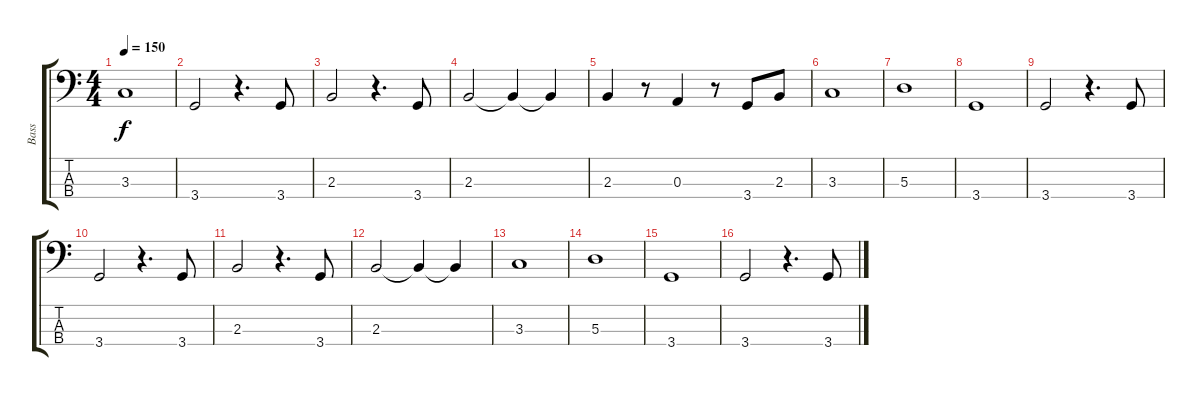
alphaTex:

\track ("Bass" "Bass") {instrument electricbassfinger}
\staff {score tabs}
\tuning (G2 D2 A1 E1) {hide}
\ts (4 4)
\tempo 150
\clef f4
\ks c
3.3.1{dy f} |
3.4.2 r.4{d} 3.4.8 |
2.3.2 r.4{d} 3.4.8 |
2.3.2 2.3{t}.4 2.3{t}.4 |
2.3.4 r.8 0.3.4 r.8 3.4.8 2.3.8 |
3.3.1 |
5.3.1 |
3.4.1 |
3.4.2 r.4{d} 3.4.8 |
3.4.2 r.4{d} 3.4.8 |
2.3.2 r.4{d} 3.4.8 |
2.3.2 2.3{t}.4 2.3{t}.4 |
3.3.1 |
5.3.1 |
3.4.1 |
3.4.2 r.4{d} 3.4.8
